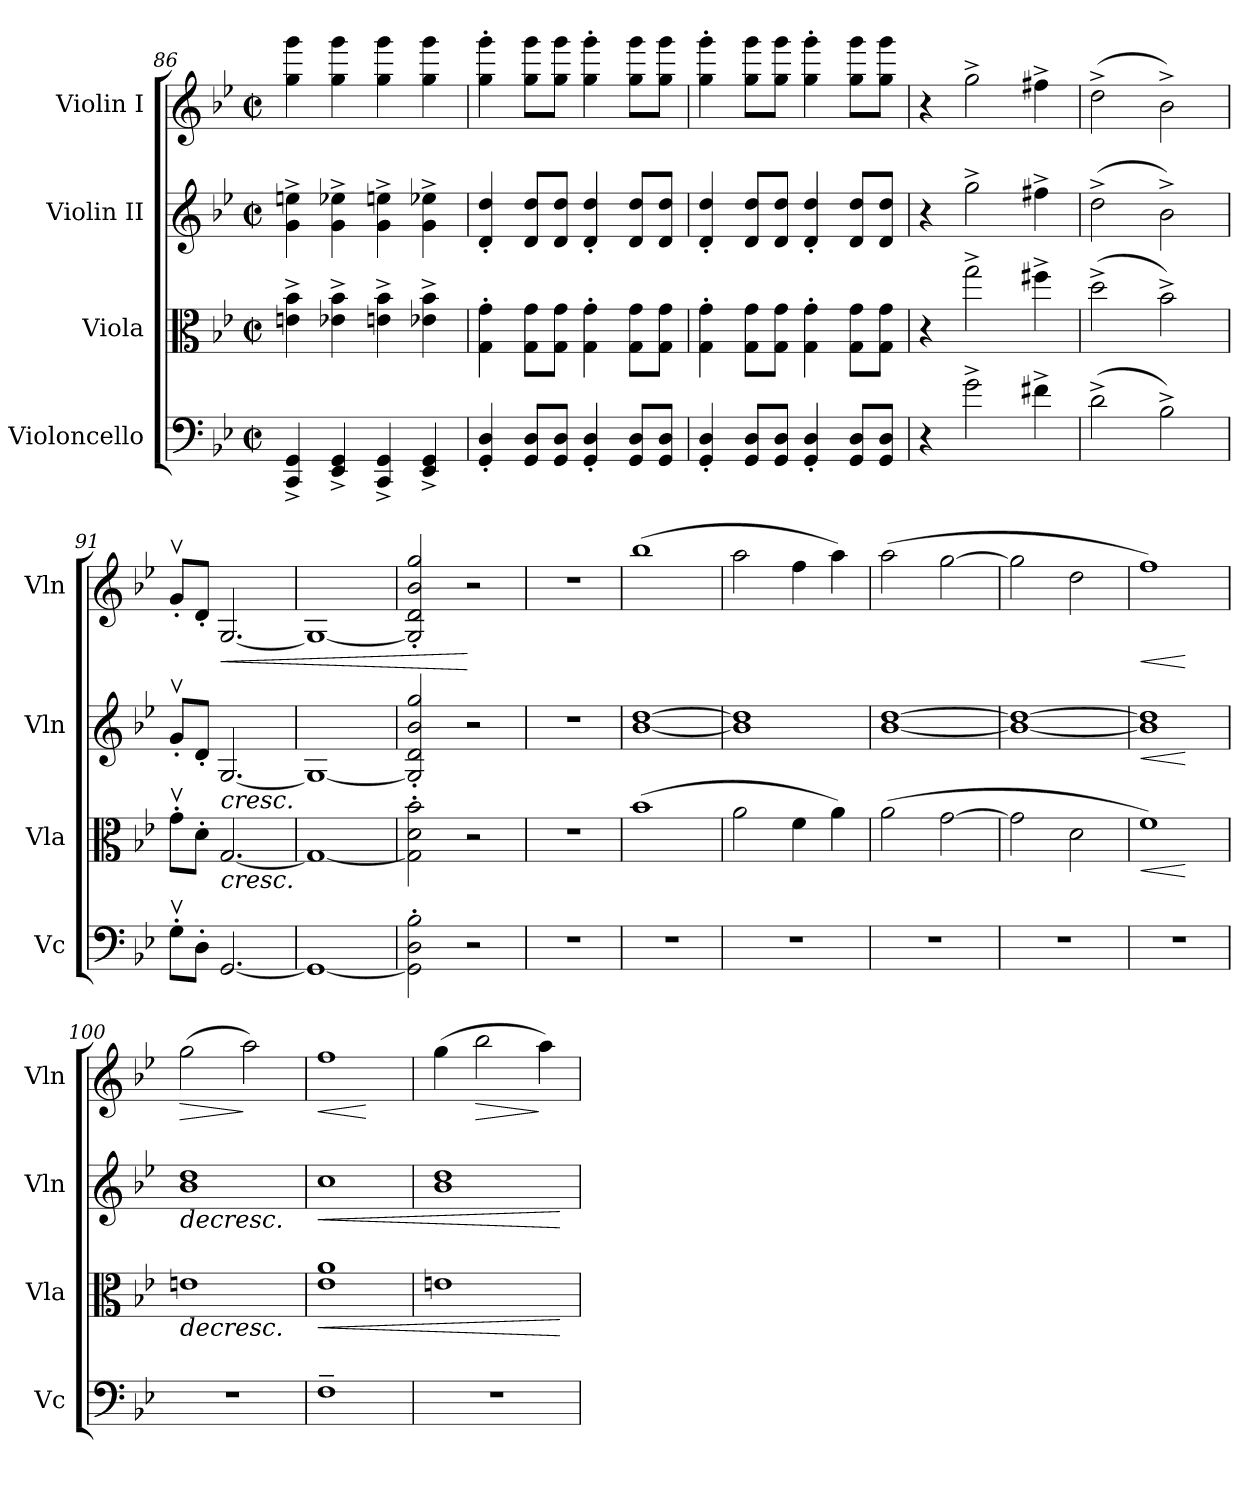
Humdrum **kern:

**kern	**dynam	**kern	**dynam	**kern	**dynam	**kern	**dynam
*part4	*part4	*part3	*part3	*part2	*part2	*part1	*part1
*staff4	*staff4	*staff3	*staff3	*staff2	*staff2	*staff1	*staff1
*I"Violoncello	*	*I"Viola	*	*I"Violin II	*	*I"Violin I	*
*I'Vc	*	*I'Vla	*	*I'Vln	*	*I'Vln	*
*clefF4	*	*clefC3	*	*clefG2	*	*clefG2	*
*k[b-e-]	*	*k[b-e-]	*	*k[b-e-]	*	*k[b-e-]	*
*M2/2	*	*M2/2	*	*M2/2	*	*M2/2	*
*met(c|)	*	*met(c|)	*	*met(c|)	*	*met(c|)	*
=86	=86	=86	=86	=86	=86	=86	=86
4CC/^ 4GG/^	.	4en\^ 4b-\^	.	4g\^ 4een\^	.	4gg\ 4ggg\	.
4EE-/^ 4GG/^	.	4e-X\^ 4b-\^	.	4g\^ 4ee-X\^	.	4gg\ 4ggg\	.
4CC/^ 4GG/^	.	4en\^ 4b-\^	.	4g\^ 4een\^	.	4gg\ 4ggg\	.
4EE-/^ 4GG/^	.	4e-X\^ 4b-\^	.	4g\^ 4ee-X\^	.	4gg\ 4ggg\	.
=87	=87	=87	=87	=87	=87	=87	=87
4GG/' 4D/'	.	4G\' 4g\'	.	4d/' 4dd/'	.	4gg\' 4ggg\'	.
8GG/ 8D/L	.	8G\ 8g\L	.	8d/ 8dd/L	.	8gg\ 8ggg\L	.
8GG/ 8D/J	.	8G\ 8g\J	.	8d/ 8dd/J	.	8gg\ 8ggg\J	.
4GG/' 4D/'	.	4G\' 4g\'	.	4d/' 4dd/'	.	4gg\' 4ggg\'	.
8GG/ 8D/L	.	8G\ 8g\L	.	8d/ 8dd/L	.	8gg\ 8ggg\L	.
8GG/ 8D/J	.	8G\ 8g\J	.	8d/ 8dd/J	.	8gg\ 8ggg\J	.
!!LO:LB:g=z
=88	=88	=88	=88	=88	=88	=88	=88
4GG/' 4D/'	.	4G\' 4g\'	.	4d/' 4dd/'	.	4gg\' 4ggg\'	.
8GG/ 8D/L	.	8G\ 8g\L	.	8d/ 8dd/L	.	8gg\ 8ggg\L	.
8GG/ 8D/J	.	8G\ 8g\J	.	8d/ 8dd/J	.	8gg\ 8ggg\J	.
4GG/' 4D/'	.	4G\' 4g\'	.	4d/' 4dd/'	.	4gg\' 4ggg\'	.
8GG/ 8D/L	.	8G\ 8g\L	.	8d/ 8dd/L	.	8gg\ 8ggg\L	.
8GG/ 8D/J	.	8G\ 8g\J	.	8d/ 8dd/J	.	8gg\ 8ggg\J	.
=89	=89	=89	=89	=89	=89	=89	=89
4r	.	4r	.	4r	.	4r	.
2g^\	.	2gg^\	.	2gg^\	.	2gg^\	.
4f#X^\	.	4ff#X^\	.	4ff#X^\	.	4ff#X^\	.
=90	=90	=90	=90	=90	=90	=90	=90
(>2d^\	.	(>2dd^\	.	(>2dd^\	.	(>2dd^\	.
2B-^\)	.	2b-^\)	.	2b-^\)	.	2b-^\)	.
=91	=91	=91	=91	=91	=91	=91	=91
8Gv'\L	.	8gv'\L	.	8gv'/L	.	8gv'/L	.
8D'\J	.	8d'\J	.	8d'/J	.	8d'/J	.
!	!	!	!LO:HP:b	!	!LO:HP:b	!	!LO:HP:b
[2.GG/	.	[2.G/	<	[2.G/	<	[2.G/	<
=92	=92	=92	=92	=92	=92	=92	=92
1GG_	.	1G_	.	1G_	.	1G_	.
=93	=93	=93	=93	=93	=93	=93	=93
2GG\]' 2D\' 2B-\'	.	2G\]' 2d\' 2b-\'	.	2G/]' 2d/' 2b-/' 2gg/'	.	2G/]' 2d/' 2b-/' 2gg/'	.
2r	.	2r	.	2r	.	2r	[
=94	=94	=94	=94	=94	=94	=94	=94
1r	.	1r	.	1r	.	1r	.
=95	=95	=95	=95	=95	=95	=95	=95
!!LO:REH:place=s1:a:B:fs=14:t=B
*	*	*	*	*	*	*MM160	*
1r	.	(>1b-	.	[1b- [1dd	.	(>1bb-	.
=96	=96	=96	=96	=96	=96	=96	=96
!	!	!	!LO:DY:b	!	!LO:DY:b	!	!LO:DY:b
1r	.	2a\	other-dynamics	1b-] 1dd]	other-dynamics	2aa\	other-dynamics
.	.	4f\	.	.	.	4ff\	.
.	.	4a\)	.	.	.	4aa\)	.
=97	=97	=97	=97	=97	=97	=97	=97
1r	.	(>2a\	.	[1b- [1dd	.	(>2aa\	.
.	.	[2g\	.	.	.	[2gg\	.
=98	=98	=98	=98	=98	=98	=98	=98
1r	.	2g\]	.	1b-_ 1dd_	.	2gg\]	.
.	.	2d\	.	.	.	2dd\	.
=99	=99	=99	=99	=99	=99	=99	=99
!	!	!	!LO:HP:b	!	!LO:HP:b	!	!LO:HP:b
1r	.	1f)	<	1b-] 1dd]	<	1ff)	<
.	.	.	[	.	[	.	[
!!LO:LB:g=z
=100	=100	=100	=100	=100	=100	=100	=100
!	!	!	!LO:HP:b	!	!LO:HP:b	!	!LO:HP:b
1r	.	1en	>	1b- 1dd	>	(>2gg\	>
.	.	.	.	.	.	2aa\)	]
.	.	.	[	.	[	.	.
=101	=101	=101	=101	=101	=101	=101	=101
!	!LO:DY:b	!	!LO:HP:b	!	!LO:HP:b	!	!LO:HP:b
1F~	other-dynamics	1e- 1a	<	1cc	<	1ff	<
.	.	.	]	.	]	.	[
=102	=102	=102	=102	=102	=102	=102	=102
1r	.	1en	.	1b- 1dd	.	(>4gg\	.
!	!	!	!	!	!	!	!LO:HP:b
.	.	.	.	.	.	2bb-\	>
.	.	.	.	.	.	4aa\)	]
.	.	.	[	.	[	.	.
=	=	=	=	=	=	=	=
*-	*-	*-	*-	*-	*-	*-	*-
